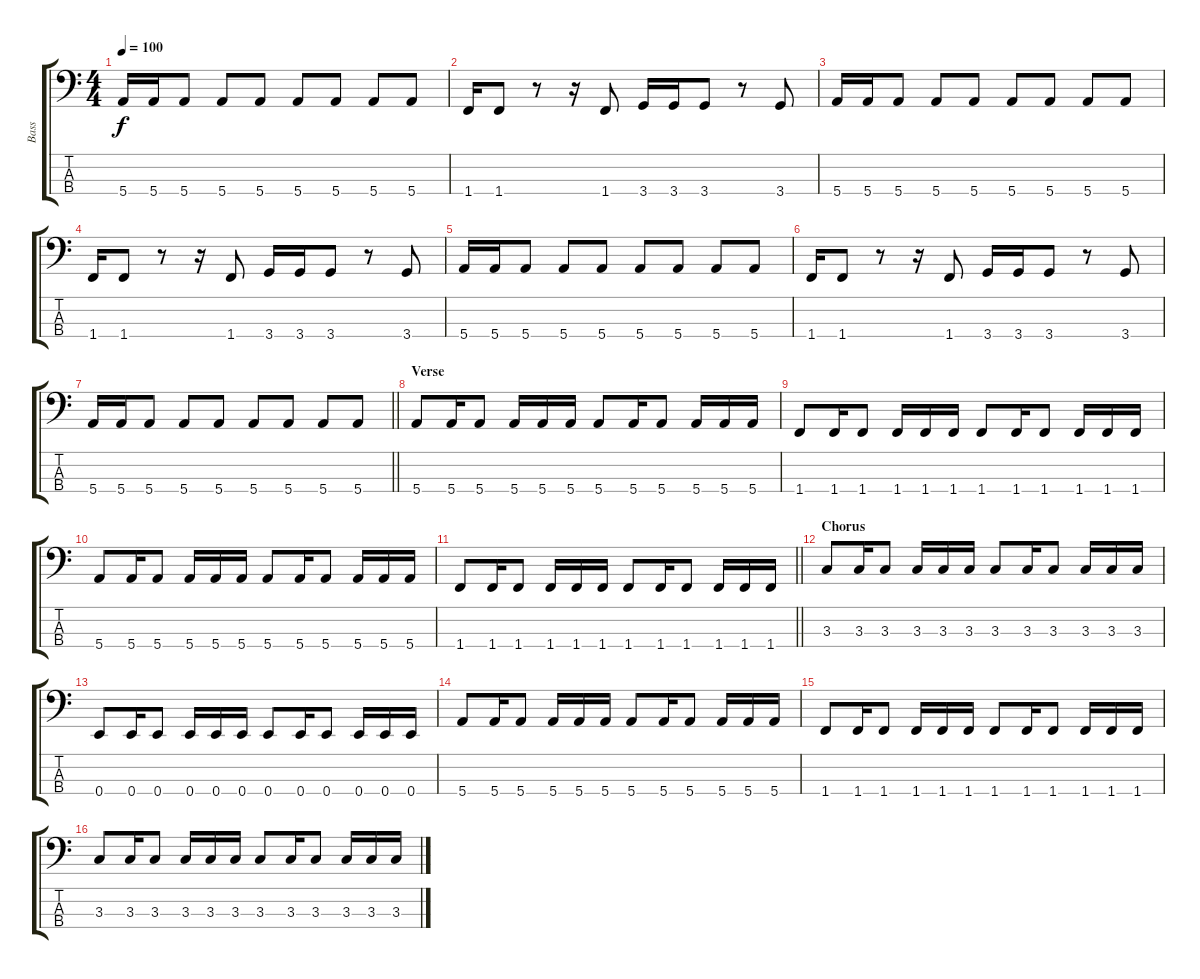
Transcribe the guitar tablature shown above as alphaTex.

\track ("Bass" "Bass") {instrument electricbasspick}
\staff {score tabs}
\tuning (G2 D2 A1 E1) {hide}
\ts (4 4)
\tempo 100
\clef f4
\ks c
5.4.16{dy f} 5.4.16 5.4.8 5.4.8 5.4.8 5.4.8 5.4.8 5.4.8 5.4.8 |
1.4.16 1.4.8 r.8 r.16 1.4.8 3.4.16 3.4.16 3.4.8 r.8 3.4.8 |
5.4.16 5.4.16 5.4.8 5.4.8 5.4.8 5.4.8 5.4.8 5.4.8 5.4.8 |
1.4.16 1.4.8 r.8 r.16 1.4.8 3.4.16 3.4.16 3.4.8 r.8 3.4.8 |
5.4.16 5.4.16 5.4.8 5.4.8 5.4.8 5.4.8 5.4.8 5.4.8 5.4.8 |
1.4.16 1.4.8 r.8 r.16 1.4.8 3.4.16 3.4.16 3.4.8 r.8 3.4.8 |
\barLineRight lightlight
5.4.16 5.4.16 5.4.8 5.4.8 5.4.8 5.4.8 5.4.8 5.4.8 5.4.8 |
\section ("" "Verse")
5.4.8 5.4.16 5.4.8 5.4.16 5.4.16 5.4.16 5.4.8 5.4.16 5.4.8 5.4.16 5.4.16 5.4.16 |
1.4.8 1.4.16 1.4.8 1.4.16 1.4.16 1.4.16 1.4.8 1.4.16 1.4.8 1.4.16 1.4.16 1.4.16 |
5.4.8 5.4.16 5.4.8 5.4.16 5.4.16 5.4.16 5.4.8 5.4.16 5.4.8 5.4.16 5.4.16 5.4.16 |
\barLineRight lightlight
1.4.8 1.4.16 1.4.8 1.4.16 1.4.16 1.4.16 1.4.8 1.4.16 1.4.8 1.4.16 1.4.16 1.4.16 |
\section ("" "Chorus")
3.3.8 3.3.16 3.3.8 3.3.16 3.3.16 3.3.16 3.3.8 3.3.16 3.3.8 3.3.16 3.3.16 3.3.16 |
0.4.8 0.4.16 0.4.8 0.4.16 0.4.16 0.4.16 0.4.8 0.4.16 0.4.8 0.4.16 0.4.16 0.4.16 |
5.4.8 5.4.16 5.4.8 5.4.16 5.4.16 5.4.16 5.4.8 5.4.16 5.4.8 5.4.16 5.4.16 5.4.16 |
1.4.8 1.4.16 1.4.8 1.4.16 1.4.16 1.4.16 1.4.8 1.4.16 1.4.8 1.4.16 1.4.16 1.4.16 |
3.3.8 3.3.16 3.3.8 3.3.16 3.3.16 3.3.16 3.3.8 3.3.16 3.3.8 3.3.16 3.3.16 3.3.16
